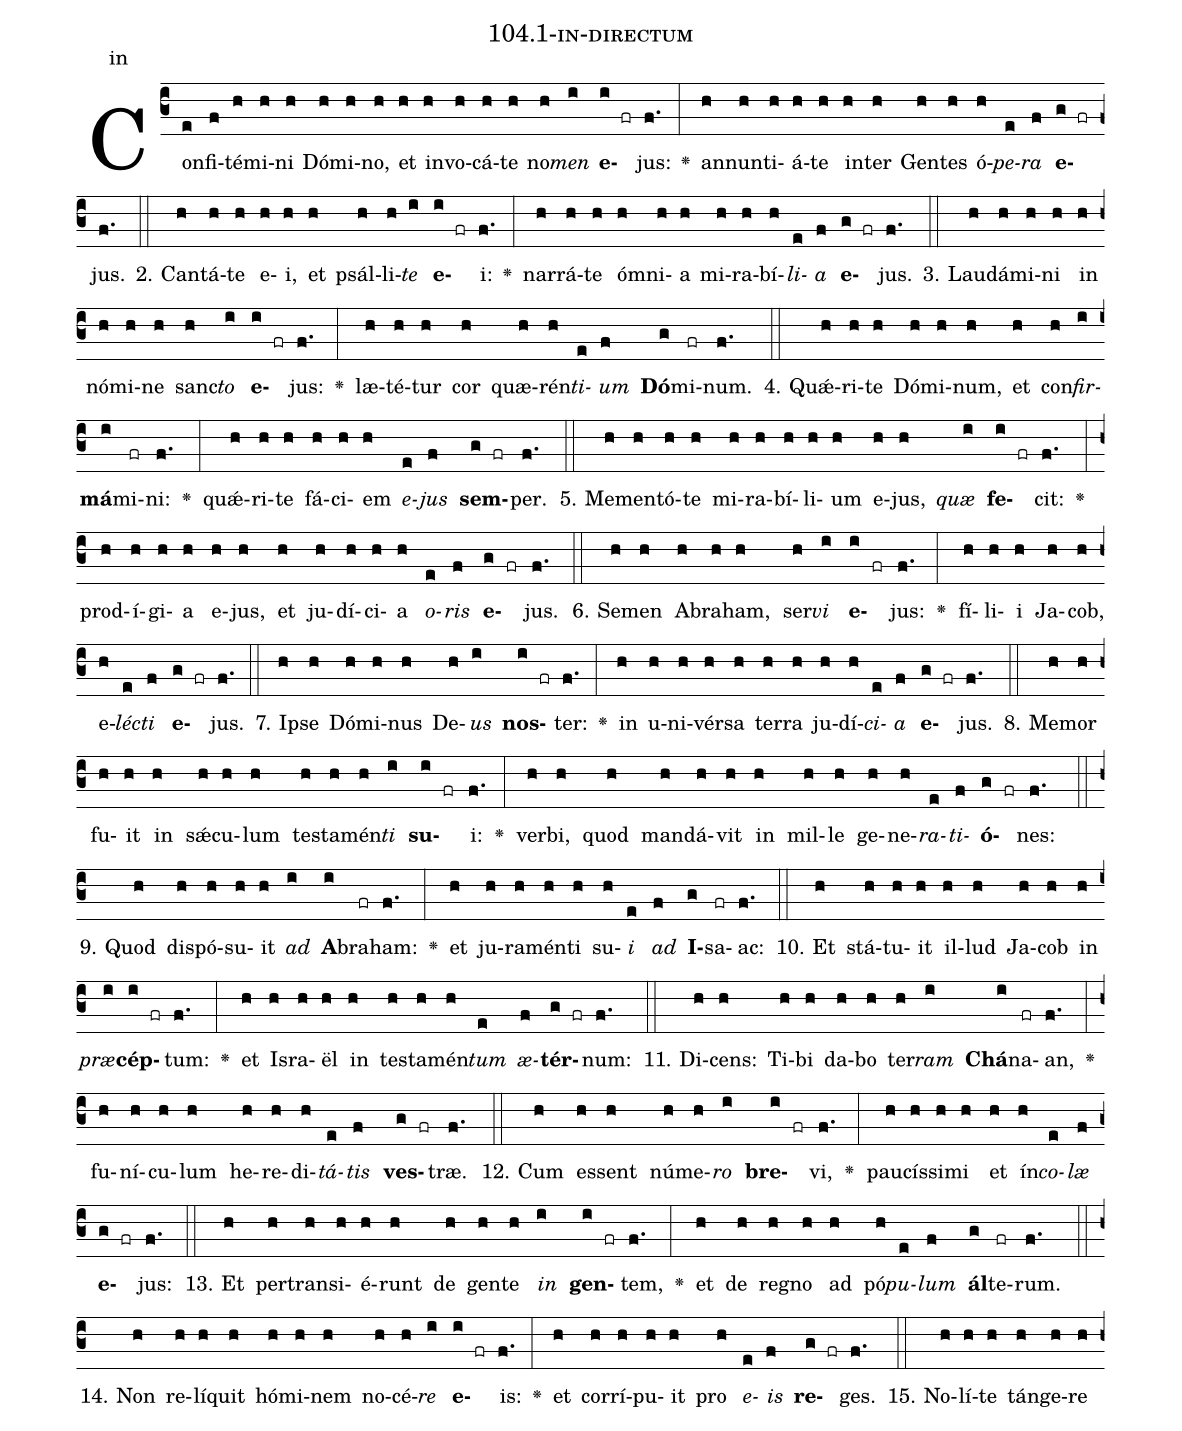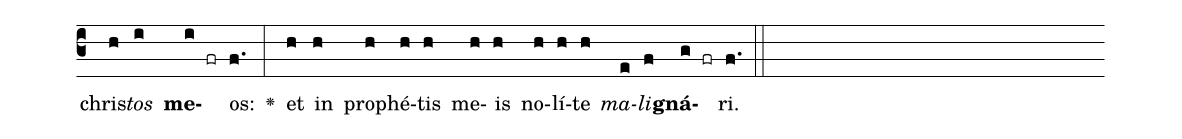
name: 104.1-in-directum;
annotation: in;
%%
(c3)Con(e)fi(f)té(h)mi(h)ni(h) Dó(h)mi(h)no,(h) et(h) in(h)vo(h)cá(h)te(h) no(h)<i>men</i>(i) <b>e</b>(i fr)jus:(f.) <v>\greheightstar</v>(:) an(h)nun(h)ti(h)á(h)te(h) in(h)ter(h) Gen(h)tes(h) ó(h)<i>pe</i>(e)<i>ra</i>(f) <b>e</b>(g fr)jus.(f.) (::)
2. Can(h)tá(h)te(h) e(h)i,(h) et(h) psál(h)li(h)<i>te</i>(i) <b>e</b>(i fr)i:(f.) <v>\greheightstar</v>(:) nar(h)rá(h)te(h) óm(h)ni(h)a(h) mi(h)ra(h)bí(h)<i>li</i>(e)<i>a</i>(f) <b>e</b>(g fr)jus.(f.) (::)
3. Lau(h)dá(h)mi(h)ni(h) in(h) nó(h)mi(h)ne(h) sanc(h)<i>to</i>(i) <b>e</b>(i fr)jus:(f.) <v>\greheightstar</v>(:) læ(h)té(h)tur(h) cor(h) quæ(h)rén(h)<i>ti</i>(e)<i>um</i>(f) <b>Dó</b>(g)mi(fr)num.(f.) (::)
4. Quǽ(h)ri(h)te(h) Dó(h)mi(h)num,(h) et(h) con(h)<i>fir</i>(i)<b>má</b>(i)mi(fr)ni:(f.) <v>\greheightstar</v>(:) quǽ(h)ri(h)te(h) fá(h)ci(h)em(h) <i>e</i>(e)<i>jus</i>(f) <b>sem</b>(g fr)per.(f.) (::)
5. Me(h)men(h)tó(h)te(h) mi(h)ra(h)bí(h)li(h)um(h) e(h)jus,(h) <i>quæ</i>(i) <b>fe</b>(i fr)cit:(f.) <v>\greheightstar</v>(:) prod(h)í(h)gi(h)a(h) e(h)jus,(h) et(h) ju(h)dí(h)ci(h)a(h) <i>o</i>(e)<i>ris</i>(f) <b>e</b>(g fr)jus.(f.) (::)
6. Se(h)men(h) A(h)bra(h)ham,(h) ser(h)<i>vi</i>(i) <b>e</b>(i fr)jus:(f.) <v>\greheightstar</v>(:) fí(h)li(h)i(h) Ja(h)cob,(h) e(h)<i>léc</i>(e)<i>ti</i>(f) <b>e</b>(g fr)jus.(f.) (::)
7. Ip(h)se(h) Dó(h)mi(h)nus(h) De(h)<i>us</i>(i) <b>nos</b>(i fr)ter:(f.) <v>\greheightstar</v>(:) in(h) u(h)ni(h)vér(h)sa(h) ter(h)ra(h) ju(h)dí(h)<i>ci</i>(e)<i>a</i>(f) <b>e</b>(g fr)jus.(f.) (::)
8. Me(h)mor(h) fu(h)it(h) in(h) sǽ(h)cu(h)lum(h) tes(h)ta(h)mén(h)<i>ti</i>(i) <b>su</b>(i fr)i:(f.) <v>\greheightstar</v>(:) ver(h)bi,(h) quod(h) man(h)dá(h)vit(h) in(h) mil(h)le(h) ge(h)ne(h)<i>ra</i>(e)<i>ti</i>(f)<b>ó</b>(g fr)nes:(f.) (::)
9. Quod(h) dis(h)pó(h)su(h)it(h) <i>ad</i>(i) <b>A</b>(i)bra(fr)ham:(f.) <v>\greheightstar</v>(:) et(h) ju(h)ra(h)mén(h)ti(h) su(h)<i>i</i>(e) <i>ad</i>(f) <b>I</b>(g)sa(fr)ac:(f.) (::)
10. Et(h) stá(h)tu(h)it(h) il(h)lud(h) Ja(h)cob(h) in(h) <i>præ</i>(i)<b>cép</b>(i fr)tum:(f.) <v>\greheightstar</v>(:) et(h) Is(h)ra(h)ël(h) in(h) tes(h)ta(h)mén(h)<i>tum</i>(e) <i>æ</i>(f)<b>tér</b>(g fr)num:(f.) (::)
11. Di(h)cens:(h) Ti(h)bi(h) da(h)bo(h) ter(h)<i>ram</i>(i) <b>Chá</b>(i)na(fr)an,(f.) <v>\greheightstar</v>(:) fu(h)ní(h)cu(h)lum(h) he(h)re(h)di(h)<i>tá</i>(e)<i>tis</i>(f) <b>ves</b>(g fr)træ.(f.) (::)
12. Cum(h) es(h)sent(h) nú(h)me(h)<i>ro</i>(i) <b>bre</b>(i fr)vi,(f.) <v>\greheightstar</v>(:) pau(h)cís(h)si(h)mi(h) et(h) ín(h)<i>co</i>(e)<i>læ</i>(f) <b>e</b>(g fr)jus:(f.) (::)
13. Et(h) per(h)trans(h)i(h)é(h)runt(h) de(h) gen(h)te(h) <i>in</i>(i) <b>gen</b>(i fr)tem,(f.) <v>\greheightstar</v>(:) et(h) de(h) re(h)gno(h) ad(h) pó(h)<i>pu</i>(e)<i>lum</i>(f) <b>ál</b>(g)te(fr)rum.(f.) (::)
14. Non(h) re(h)lí(h)quit(h) hó(h)mi(h)nem(h) no(h)cé(h)<i>re</i>(i) <b>e</b>(i fr)is:(f.) <v>\greheightstar</v>(:) et(h) cor(h)rí(h)pu(h)it(h) pro(h) <i>e</i>(e)<i>is</i>(f) <b>re</b>(g fr)ges.(f.) (::)
15. No(h)lí(h)te(h) tán(h)ge(h)re(h) chris(h)<i>tos</i>(i) <b>me</b>(i fr)os:(f.) <v>\greheightstar</v>(:) et(h) in(h) pro(h)phé(h)tis(h) me(h)is(h) no(h)lí(h)te(h) <i>ma</i>(e)<i>li</i>(f)<b>gná</b>(g fr)ri.(f.) (::)
